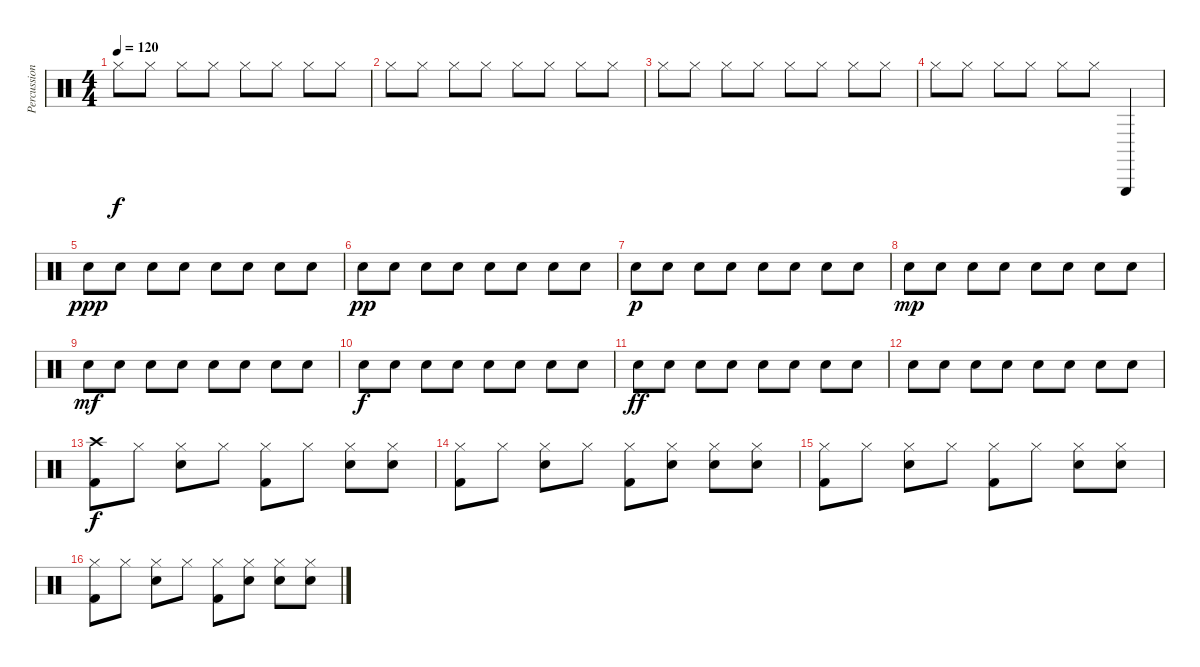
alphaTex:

\track ("Percussions" "Percussion") {instrument percussion}
\staff {score}
\articulation defaults
\ts (4 4)
\tempo 120
\clef neutral
\ks c "Hi-Hat (closed)".8{dy f} "Hi-Hat (closed)".8 "Hi-Hat (closed)".8 "Hi-Hat (closed)".8 "Hi-Hat (closed)".8 "Hi-Hat (closed)".8 "Hi-Hat (closed)".8 "Hi-Hat (closed)".8
|
"Hi-Hat (closed)".8 "Hi-Hat (closed)".8 "Hi-Hat (closed)".8 "Hi-Hat (closed)".8 "Hi-Hat (closed)".8 "Hi-Hat (closed)".8 "Hi-Hat (closed)".8 "Hi-Hat (closed)".8 |
"Hi-Hat (closed)".8 "Hi-Hat (closed)".8 "Hi-Hat (closed)".8 "Hi-Hat (closed)".8 "Hi-Hat (closed)".8 "Hi-Hat (closed)".8 "Hi-Hat (closed)".8 "Hi-Hat (closed)".8 |
"Hi-Hat (closed)".8 "Hi-Hat (closed)".8 "Hi-Hat (closed)".8 "Hi-Hat (closed)".8 "Hi-Hat (closed)".8 "Hi-Hat (closed)".8 "Triangle (hit)".4 |
"Electric Snare (hit)".8{dy ppp} "Electric Snare (hit)".8 "Electric Snare (hit)".8 "Electric Snare (hit)".8 "Electric Snare (hit)".8 "Electric Snare (hit)".8 "Electric Snare (hit)".8 "Electric Snare (hit)".8 |
"Electric Snare (hit)".8{dy pp} "Electric Snare (hit)".8 "Electric Snare (hit)".8 "Electric Snare (hit)".8 "Electric Snare (hit)".8 "Electric Snare (hit)".8 "Electric Snare (hit)".8 "Electric Snare (hit)".8 |
"Electric Snare (hit)".8{dy p} "Electric Snare (hit)".8 "Electric Snare (hit)".8 "Electric Snare (hit)".8 "Electric Snare (hit)".8 "Electric Snare (hit)".8 "Electric Snare (hit)".8 "Electric Snare (hit)".8 |
"Electric Snare (hit)".8{dy mp} "Electric Snare (hit)".8 "Electric Snare (hit)".8 "Electric Snare (hit)".8 "Electric Snare (hit)".8 "Electric Snare (hit)".8 "Electric Snare (hit)".8 "Electric Snare (hit)".8 |
"Electric Snare (hit)".8{dy mf} "Electric Snare (hit)".8 "Electric Snare (hit)".8 "Electric Snare (hit)".8 "Electric Snare (hit)".8 "Electric Snare (hit)".8 "Electric Snare (hit)".8 "Electric Snare (hit)".8 |
"Electric Snare (hit)".8{dy f} "Electric Snare (hit)".8 "Electric Snare (hit)".8 "Electric Snare (hit)".8 "Electric Snare (hit)".8 "Electric Snare (hit)".8 "Electric Snare (hit)".8 "Electric Snare (hit)".8 |
"Electric Snare (hit)".8{dy ff} "Electric Snare (hit)".8 "Electric Snare (hit)".8 "Electric Snare (hit)".8 "Electric Snare (hit)".8 "Electric Snare (hit)".8 "Electric Snare (hit)".8 "Electric Snare (hit)".8 |
"Electric Snare (hit)".8 "Electric Snare (hit)".8 "Electric Snare (hit)".8 "Electric Snare (hit)".8 "Electric Snare (hit)".8 "Electric Snare (hit)".8 "Electric Snare (hit)".8 "Electric Snare (hit)".8 |
("Crash high (hit)" "Kick (hit) 2").8{dy f} "Hi-Hat (closed)".8 ("Hi-Hat (closed)" "Electric Snare (hit)").8 "Hi-Hat (closed)".8 ("Hi-Hat (closed)" "Kick (hit) 2").8 "Hi-Hat (closed)".8 ("Hi-Hat (closed)" "Electric Snare (hit)").8 ("Hi-Hat (closed)" "Electric Snare (hit)").8 |
("Hi-Hat (closed)" "Kick (hit) 2").8 "Hi-Hat (closed)".8 ("Hi-Hat (closed)" "Electric Snare (hit)").8 "Hi-Hat (closed)".8 ("Hi-Hat (closed)" "Kick (hit) 2").8 ("Hi-Hat (closed)" "Electric Snare (hit)").8 ("Hi-Hat (closed)" "Electric Snare (hit)").8 ("Hi-Hat (closed)" "Electric Snare (hit)").8 |
("Hi-Hat (closed)" "Kick (hit) 2").8 "Hi-Hat (closed)".8 ("Hi-Hat (closed)" "Electric Snare (hit)").8 "Hi-Hat (closed)".8 ("Hi-Hat (closed)" "Kick (hit) 2").8 "Hi-Hat (closed)".8 ("Hi-Hat (closed)" "Electric Snare (hit)").8 ("Hi-Hat (closed)" "Electric Snare (hit)").8 |
("Hi-Hat (closed)" "Kick (hit) 2").8 "Hi-Hat (closed)".8 ("Hi-Hat (closed)" "Electric Snare (hit)").8 "Hi-Hat (closed)".8 ("Hi-Hat (closed)" "Kick (hit) 2").8 ("Hi-Hat (closed)" "Electric Snare (hit)").8 ("Hi-Hat (closed)" "Electric Snare (hit)").8 ("Hi-Hat (closed)" "Electric Snare (hit)").8
